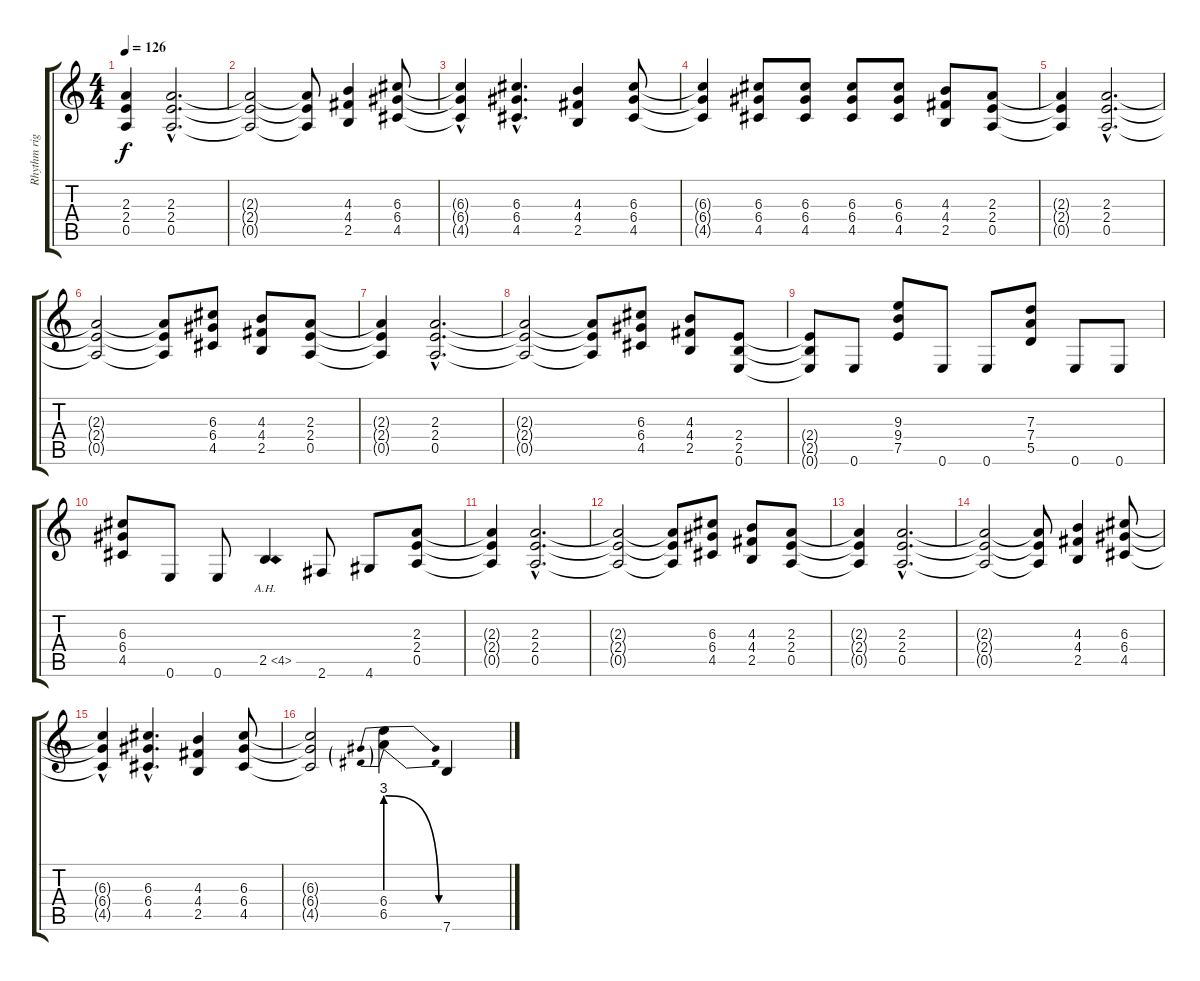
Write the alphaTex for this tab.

\track ("Rhythm right" "Rhythm rig") {instrument overdrivenguitar}
\staff {score tabs}
\tuning (E4 B3 G3 D3 A2 E2) {hide}
\ts (4 4)
\tempo 126
\clef g2
\ks c
(2.3{t} 2.4{t} 0.5{t}).4{dy f} (2.3{hac} 2.4{hac} 0.5{hac}).2{d} |
(2.3{t} 2.4{t} 0.5{t}).2 (2.3{t} 2.4{t} 0.5{t}).8 (4.3 4.4 2.5).4 (6.3 6.4 4.5).8 |
(6.3{t} 6.4{hac t} 4.5{hac t}).4 (6.3{hac} 6.4{hac} 4.5{hac}).4{d} (4.3 4.4 2.5).4 (6.3 6.4 4.5).8 |
(6.3{t} 6.4{t} 4.5{t}).4 (6.3 6.4 4.5).8 (6.3 6.4 4.5).8 (6.3 6.4 4.5).8 (6.3 6.4 4.5).8 (4.3 4.4 2.5).8 (2.3 2.4 0.5).8 |
(2.3{t} 2.4{t} 0.5{t}).4 (2.3{hac} 2.4{hac} 0.5{hac}).2{d} |
(2.3{t} 2.4{t} 0.5{t}).2 (2.3{t} 2.4{t} 0.5{t}).8 (6.3 6.4 4.5).8 (4.3 4.4 2.5).8 (2.3 2.4 0.5).8 |
(2.3{t} 2.4{t} 0.5{t}).4 (2.3{hac} 2.4{hac} 0.5{hac}).2{d} |
(2.3{t} 2.4{t} 0.5{t}).2 (2.3{t} 2.4{t} 0.5{t}).8 (6.3 6.4 4.5).8 (4.3 4.4 2.5).8 (2.4 2.5 0.6).8 |
(2.4{t} 2.5{t} 0.6{t}).8 0.6.8 (9.3 9.4 7.5).8 0.6.8 0.6.8 (7.3 7.4 5.5).8 0.6.8 0.6.8 |
(6.3 6.4 4.5).8 0.6.8 0.6.8 2.5{ah 2}.4 2.6.8 4.6.8 (2.3 2.4 0.5).8 |
(2.3{t} 2.4{t} 0.5{t}).4 (2.3{hac} 2.4{hac} 0.5{hac}).2{d} |
(2.3{t} 2.4{t} 0.5{t}).2 (2.3{t} 2.4{t} 0.5{t}).8 (6.3 6.4 4.5).8 (4.3 4.4 2.5).8 (2.3 2.4 0.5).8 |
(2.3{t} 2.4{t} 0.5{t}).4 (2.3{hac} 2.4{hac} 0.5{hac}).2{d} |
(2.3{t} 2.4{t} 0.5{t}).2 (2.3{t} 2.4{t} 0.5{t}).8 (4.3 4.4 2.5).4 (6.3 6.4 4.5).8 |
(6.3{t} 6.4{hac t} 4.5{hac t}).4 (6.3{hac} 6.4{hac} 4.5{hac}).4{d} (4.3 4.4 2.5).4 (6.3 6.4 4.5).8 |
(6.3{t} 6.4{t} 4.5{t}).2 (6.4{be (prebendrelease 0 12 60 0)} 6.5{be (prebendrelease 0 12 60 0)}).4 7.6.4
